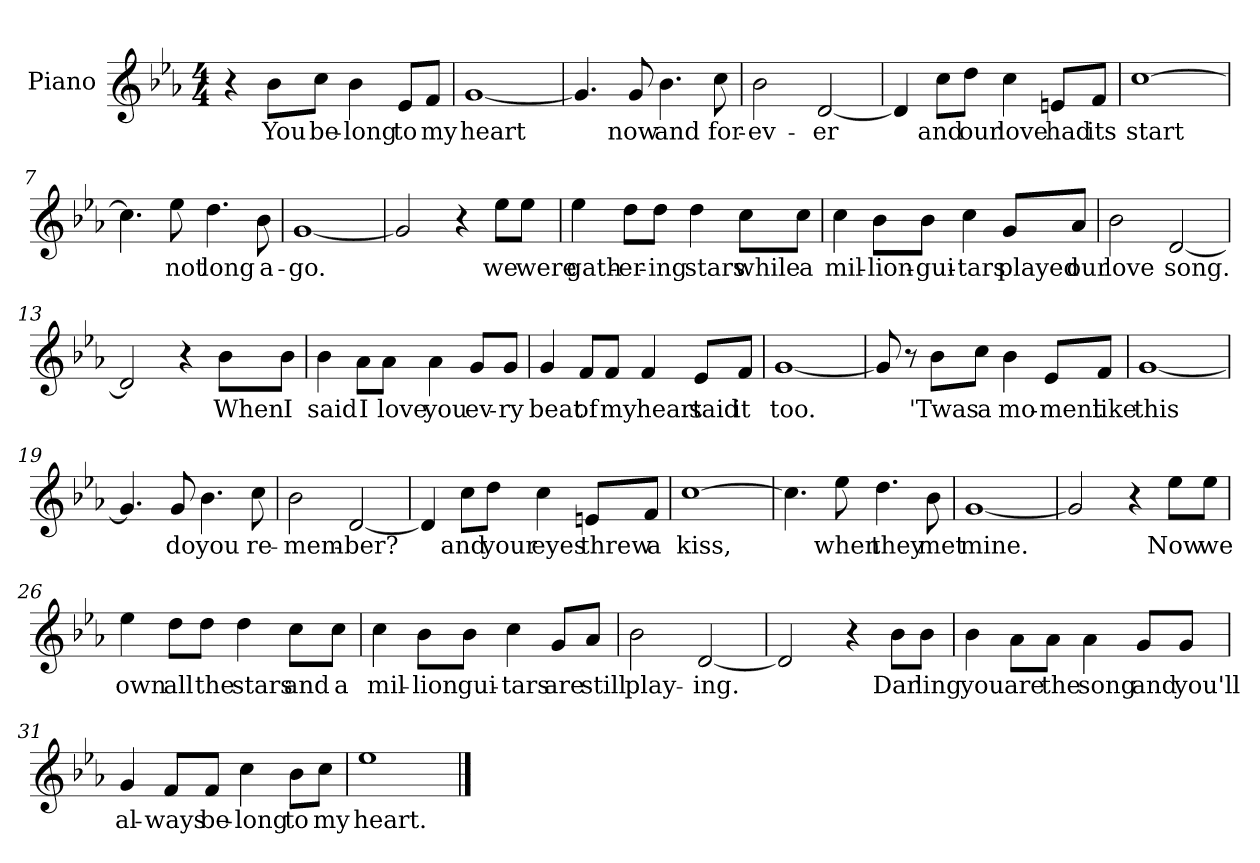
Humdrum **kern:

**kern	**text
*part1	*part1
*staff1	*staff1
*I"Piano	*
*I'Pno.	*
*clefG2	*
*k[b-e-a-]	*
*E-:	*
*M4/4	*
=1	=1
4r	.
8b-\L	You
8cc\J	be-
4b-\	-long
8e-/L	to
8f/J	my
=2	=2
[1g	heart
=3	=3
4.g/]	.
8g/	now
4.b-\	and
8cc\	for-
=4	=4
2b-\	-ev-
[2d/	-er
!!LO:LB:g=z
=5	=5
4d/]	.
8cc\L	and
8dd\J	our
4cc\	love
8en/L	had
8f/J	its
=6	=6
[1cc	start
=7	=7
4.cc\]	.
8ee-\	not
4.dd\	long
8b-\	a-
=8	=8
[1g	-go.
=9	=9
2g/]	.
4r	.
8ee-\L	we
8ee-\J	were
!!LO:LB:g=z
=10	=10
4ee-\	gath-
8dd\L	-er-
8dd\J	-ing
4dd\	stars
8cc\L	while
8cc\J	a
=11	=11
4cc\	mil-
8b-\L	-lion-
8b-\J	-gui-
4cc\	-tars
8g/L	played
8a-/J	our
=12	=12
2b-\	love
[2d/	song.
!!LO:LB:g=z
=13	=13
2d/]	.
4r	.
8b-\L	When
8b-\J	I
=14	=14
4b-\	said
8a-\L	I
8a-\J	love
4a-\	you
8g/L	ev-
8g/J	-ry
=15	=15
4g/	beat
8f/L	of
8f/J	my
4f/	heart
8e-/L	said
8f/J	it
=16	=16
[1g	too.
!!LO:LB:g=z
=17	=17
8g/]	.
8r	.
8b-\L	'Twas
8cc\J	a
4b-\	mo-
8e-/L	-ment
8f/J	like
=18	=18
[1g	this
=19	=19
4.g/]	.
8g/	do
4.b-\	you
8cc\	re-
=20	=20
2b-\	-mem-
[2d/	-ber?
!!LO:LB:g=z
=21	=21
4d/]	.
8cc\L	and
8dd\J	your
4cc\	eyes
8en/L	threw
8f/J	a
=22	=22
[1cc	kiss,
=23	=23
4.cc\]	.
8ee-\	when
4.dd\	they
8b-\	met
=24	=24
[1g	mine.
=25	=25
2g/]	.
4r	.
8ee-\L	Now
8ee-\J	we
!!LO:LB:g=z
=26	=26
4ee-\	own
8dd\L	all
8dd\J	the
4dd\	stars
8cc\L	and
8cc\J	a
=27	=27
4cc\	mil-
8b-\L	-lion
8b-\J	gui-
4cc\	-tars
8g/L	are
8a-/J	still
=28	=28
2b-\	play-
[2d/	-ing.
=29	=29
2d/]	.
4r	.
8b-\L	Dar
8b-\J	-ling
!!LO:LB:g=z
=30	=30
4b-\	you
8a-\L	are
8a-\J	the
4a-\	song
8g/L	and
8g/J	you'll
=31	=31
4g/	al-
8f/L	-ways
8f/J	be-
4cc\	-long
8b-\L	to
8cc\J	my
=32	=32
1ee-	heart.
==	==
*-	*-
